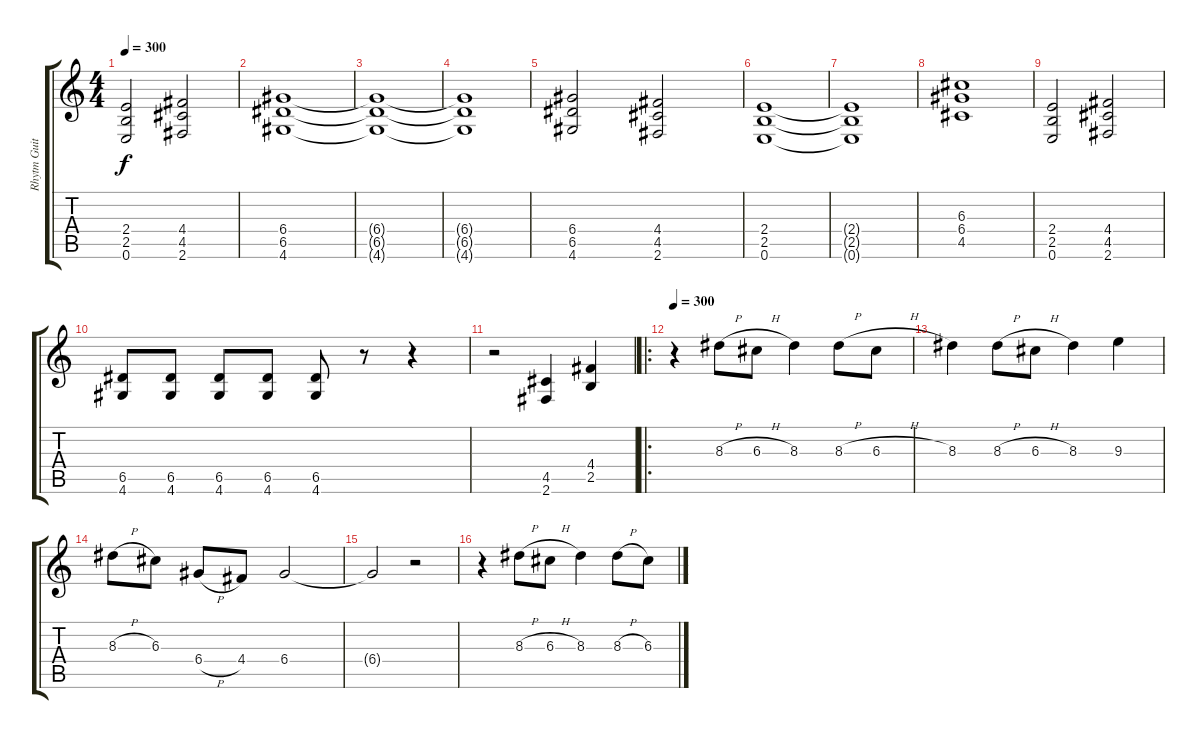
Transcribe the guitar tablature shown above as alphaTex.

\track ("Rhytm Guitar" "Rhytm Guit") {instrument distortionguitar}
\staff {score tabs}
\tuning (E4 B3 G3 D3 A2 E2) {hide}
\ts (4 4)
\tempo 300
\clef g2
\ks c
(2.4 2.5 0.6).2{dy f} (4.4 4.5 2.6).2 |
(6.4 6.5 4.6).1 |
(6.4{t} 6.5{t} 4.6{t}).1 |
(6.4{t} 6.5{t} 4.6{t}).1 |
(6.4 6.5 4.6).2 (4.4 4.5 2.6).2 |
(2.4 2.5 0.6).1 |
(2.4{t} 2.5{t} 0.6{t}).1 |
(6.3 6.4 4.5).1 |
(2.4 2.5 0.6).2 (4.4 4.5 2.6).2 |
(6.5 4.6).8 (6.5 4.6).8 (6.5 4.6).8 (6.5 4.6).8 (6.5 4.6).8 r.8 r.4 |
r.2 (4.5 2.6).4 (4.4 2.5).4 |
\ro
\tempo 300
r.4 8.3{h}.8 6.3{h}.8 8.3.4 8.3{h}.8 6.3{h}.8 |
8.3.4 8.3{h}.8 6.3{h}.8 8.3.4 9.3.4 |
8.3{h}.8 6.3.8 6.4{h}.8 4.4.8 6.4.2 |
6.4{t}.2 r.2 |
r.4 8.3{h}.8 6.3{h}.8 8.3.4 8.3{h}.8 6.3{h}.8
